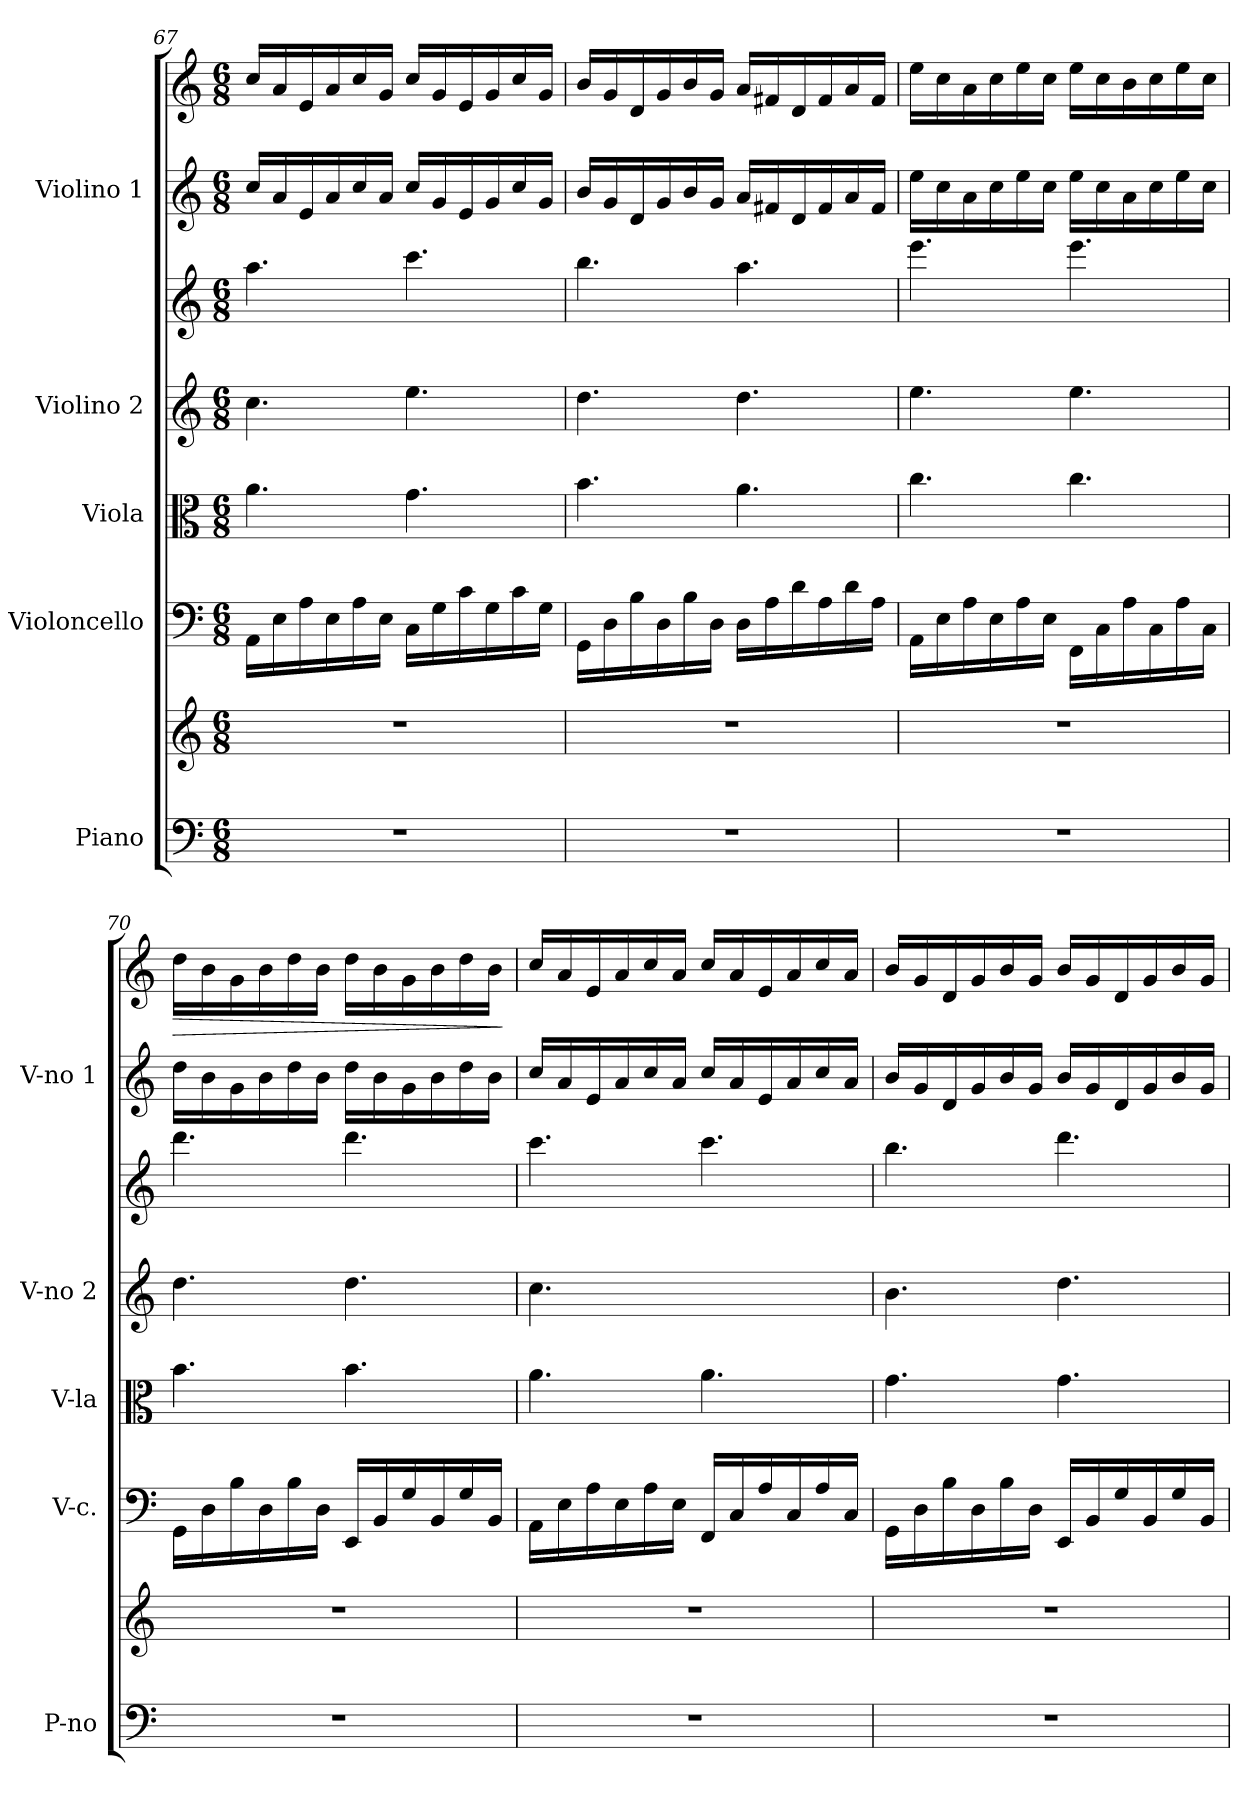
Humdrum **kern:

**kern	**kern	**kern	**kern	**kern	**kern	**kern	**kern	**dynam
*part5	*part5	*part4	*part3	*part2	*part2	*part1	*part1	*part1
*staff8	*staff7	*staff6	*staff5	*staff4	*staff3	*staff2	*staff1	*staff1/2
*I"Piano	*	*I"Violoncello	*I"Viola	*I"Violino 2	*	*I"Violino 1	*	*
*I'P-no	*	*I'V-c.	*I'V-la	*I'V-no 2	*	*I'V-no 1	*	*
*clefF4	*clefG2	*clefF4	*clefC3	*clefG2	*clefG2	*clefG2	*clefG2	*
*k[]	*k[]	*k[]	*k[]	*k[]	*k[]	*k[]	*k[]	*
*M6/8	*M6/8	*M6/8	*M6/8	*M6/8	*M6/8	*M6/8	*M6/8	*
=67	=67	=67	=67	=67	=67	=67	=67	=67
2.r	2.r	16AA\LL	4.a\	4.cc\	4.aa\	16cc/LL	16cc/LL	.
.	.	16E\	.	.	.	16a/	16a/	.
.	.	16A\	.	.	.	16e/	16e/	.
.	.	16E\	.	.	.	16a/	16a/	.
.	.	16A\	.	.	.	16cc/	16cc/	.
.	.	16E\JJ	.	.	.	16a/JJ	16g/JJ	.
.	.	16C\LL	4.g\	4.ee\	4.ccc\	16cc/LL	16cc/LL	.
.	.	16G\	.	.	.	16g/	16g/	.
.	.	16c\	.	.	.	16e/	16e/	.
.	.	16G\	.	.	.	16g/	16g/	.
.	.	16c\	.	.	.	16cc/	16cc/	.
.	.	16G\JJ	.	.	.	16g/JJ	16g/JJ	.
=68	=68	=68	=68	=68	=68	=68	=68	=68
2.r	2.r	16GG\LL	4.b\	4.dd\	4.bb\	16b/LL	16b/LL	.
.	.	16D\	.	.	.	16g/	16g/	.
.	.	16B\	.	.	.	16d/	16d/	.
.	.	16D\	.	.	.	16g/	16g/	.
.	.	16B\	.	.	.	16b/	16b/	.
.	.	16D\JJ	.	.	.	16g/JJ	16g/JJ	.
.	.	16D\LL	4.a\	4.dd\	4.aa\	16a/LL	16a/LL	.
.	.	16A\	.	.	.	16f#X/	16f#X/	.
.	.	16d\	.	.	.	16d/	16d/	.
.	.	16A\	.	.	.	16f#/	16f#/	.
.	.	16d\	.	.	.	16a/	16a/	.
.	.	16A\JJ	.	.	.	16f#/JJ	16f#/JJ	.
!!LO:PB:g=z
=69	=69	=69	=69	=69	=69	=69	=69	=69
2.r	2.r	16AA\LL	4.cc\	4.ee\	4.eee\	16ee\LL	16ee\LL	.
.	.	16E\	.	.	.	16cc\	16cc\	.
.	.	16A\	.	.	.	16a\	16a\	.
.	.	16E\	.	.	.	16cc\	16cc\	.
.	.	16A\	.	.	.	16ee\	16ee\	.
.	.	16E\JJ	.	.	.	16cc\JJ	16cc\JJ	.
.	.	16FF\LL	4.cc\	4.ee\	4.eee\	16ee\LL	16ee\LL	.
.	.	16C\	.	.	.	16cc\	16cc\	.
.	.	16A\	.	.	.	16a\	16b\	.
.	.	16C\	.	.	.	16cc\	16cc\	.
.	.	16A\	.	.	.	16ee\	16ee\	.
.	.	16C\JJ	.	.	.	16cc\JJ	16cc\JJ	.
=70	=70	=70	=70	=70	=70	=70	=70	=70
!	!	!	!	!	!	!	!	!LO:HP:b
2.r	2.r	16GG\LL	4.b\	4.dd\	4.ddd\	16dd\LL	16dd\LL	>
.	.	16D\	.	.	.	16b\	16b\	.
.	.	16B\	.	.	.	16g\	16g\	.
.	.	16D\	.	.	.	16b\	16b\	.
.	.	16B\	.	.	.	16dd\	16dd\	.
.	.	16D\JJ	.	.	.	16b\JJ	16b\JJ	.
.	.	16EE/LL	4.b\	4.dd\	4.ddd\	16dd\LL	16dd\LL	.
.	.	16BB/	.	.	.	16b\	16b\	.
.	.	16G/	.	.	.	16g\	16g\	.
.	.	16BB/	.	.	.	16b\	16b\	.
.	.	16G/	.	.	.	16dd\	16dd\	.
.	.	16BB/JJ	.	.	.	16b\JJ	16b\JJ	.
.	.	.	.	.	.	.	.	]
=71	=71	=71	=71	=71	=71	=71	=71	=71
2.r	2.r	16AA\LL	4.a\	4.cc\	4.ccc\	16cc/LL	16cc/LL	.
.	.	16E\	.	.	.	16a/	16a/	.
.	.	16A\	.	.	.	16e/	16e/	.
.	.	16E\	.	.	.	16a/	16a/	.
.	.	16A\	.	.	.	16cc/	16cc/	.
.	.	16E\JJ	.	.	.	16a/JJ	16a/JJ	.
.	.	16FF/LL	4.a\	4.cc\yy	4.ccc\	16cc/LL	16cc/LL	.
.	.	16C/	.	.	.	16a/	16a/	.
.	.	16A/	.	.	.	16e/	16e/	.
.	.	16C/	.	.	.	16a/	16a/	.
.	.	16A/	.	.	.	16cc/	16cc/	.
.	.	16C/JJ	.	.	.	16a/JJ	16a/JJ	.
!!LO:PB:g=z
=72	=72	=72	=72	=72	=72	=72	=72	=72
2.r	2.r	16GG\LL	4.g\	4.b\	4.bb\	16b/LL	16b/LL	.
.	.	16D\	.	.	.	16g/	16g/	.
.	.	16B\	.	.	.	16d/	16d/	.
.	.	16D\	.	.	.	16g/	16g/	.
.	.	16B\	.	.	.	16b/	16b/	.
.	.	16D\JJ	.	.	.	16g/JJ	16g/JJ	.
.	.	16EE/LL	4.g\	4.dd\	4.ddd\	16b/LL	16b/LL	.
.	.	16BB/	.	.	.	16g/	16g/	.
.	.	16G/	.	.	.	16d/	16d/	.
.	.	16BB/	.	.	.	16g/	16g/	.
.	.	16G/	.	.	.	16b/	16b/	.
.	.	16BB/JJ	.	.	.	16g/JJ	16g/JJ	.
=	=	=	=	=	=	=	=	=
*-	*-	*-	*-	*-	*-	*-	*-	*-
